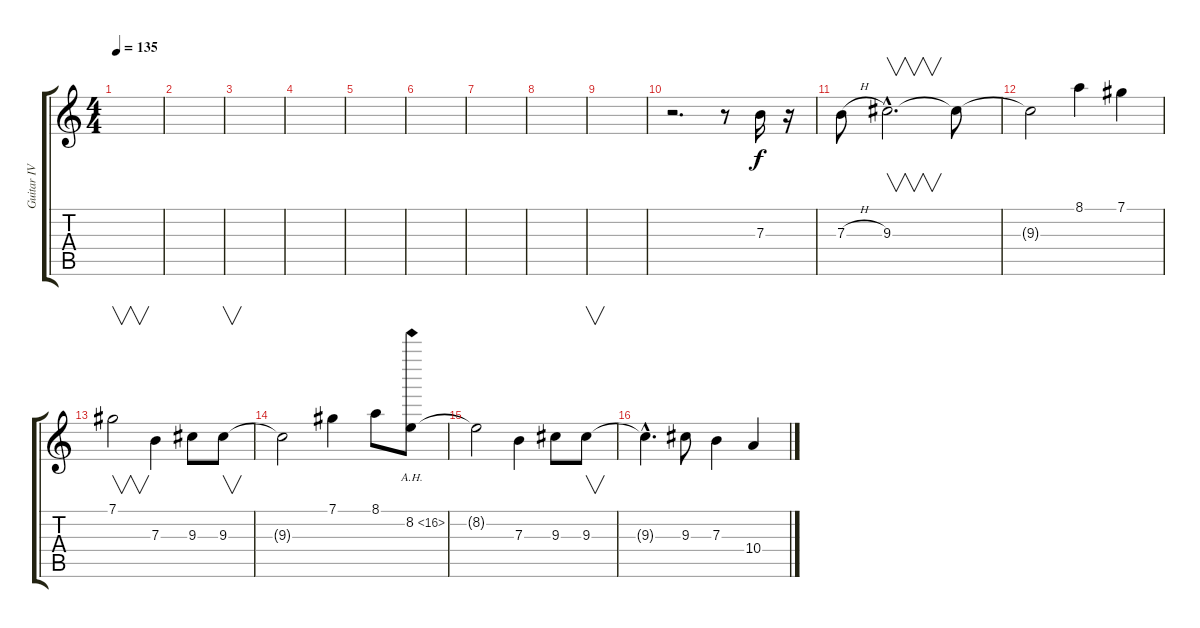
\track ("Guitar IV ( Solo )" "Guitar IV ") {instrument overdrivenguitar}
\staff {score tabs}
\tuning (Db4 Ab3 E3 B2 Gb2 Db2) {hide}
\ts (4 4)
\tempo 135
\clef g2
\ks c
|
|
|
|
|
|
|
|
|
r.2{d} r.8 7.3.16 r.16 |
7.3{h}.8 9.3{hac}.2{v d} 9.3{t}.8 |
9.3{t}.2 8.1.4 7.1.4 |
7.1.2{v} 7.3.4 9.3.8 9.3.8{v} |
9.3{t}.2 7.1.4 8.1.8 8.2{ah 8}.8 |
8.2{t}.2 7.3.4 9.3.8 9.3.8{v} |
9.3{hac t}.4{d} 9.3.8 7.3.4 10.4.4
